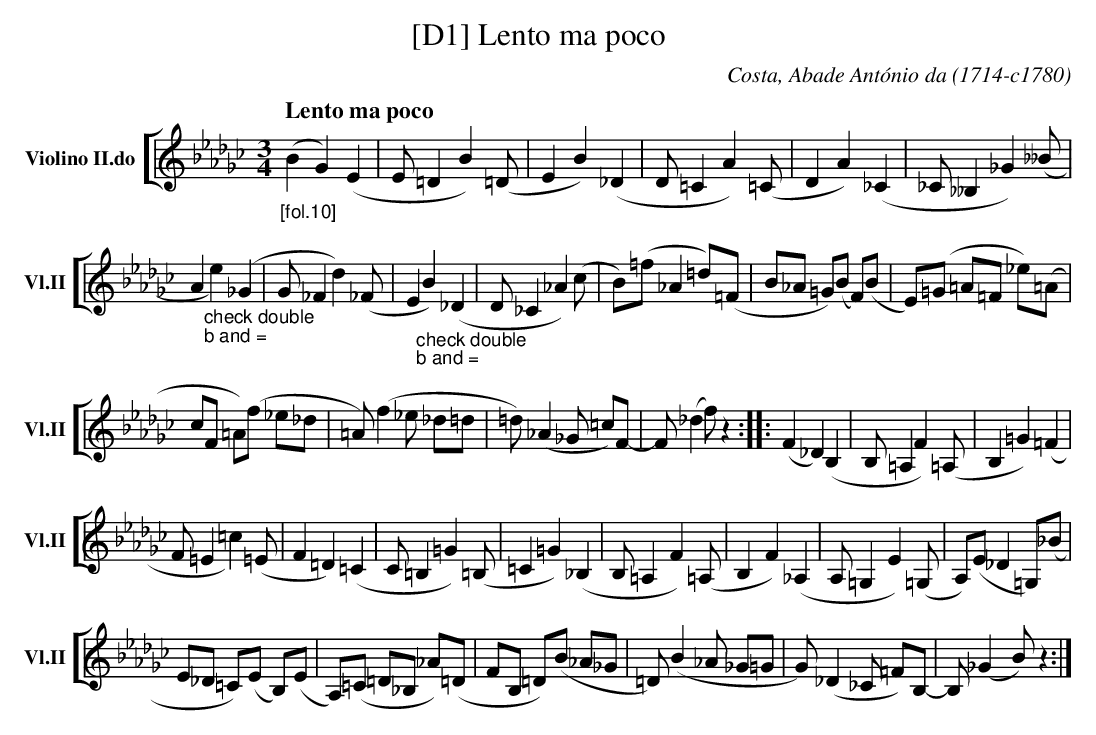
X:1
T:[D1] Lento ma poco
C:Costa, Abade Ant\'onio da (1714-c1780)
M:3/4
L:1/4
K:Gb
V: 2 clef=treble name="Violino II.do" sname="Vl.II"
%%staves [ 2 ]
[Q:"Lento ma poco"] "_[fol.10]" (B G) (E | E/ =D B) (=D/ | E B) (_D | D/ =C A)(=C/ | D A) (_C | _C/ __B,_G) (__B/ |
A "_check double" "_b and =" e) (_G | G/ _F d) (_F/ | E "_check double" "_b and =" B) (_D | D/ _C _A) (c/ | B/)(=f/ _A =d/)(=F/ | B/_A/ =G/)(B/ F/)(B/ | E/)(=G/ =A/=F/ _e/)(=A/ |
c/F/ =A/)(f/ _e/_d/ | =A/) (f _e/ _d/=d/ | =d/) (_A _G/ =c/)F/- | F/ (_d f/) z :|: (F _D) (B, | B,/ =A, F) (=A,/ | B, =G) (=F |
F/ =E =c) (=E/ | F =D) (=C | C/ =B, =G) (=B,/ | =C =G)(_B, | B,/ =A, F) (=A,/ | B, F) (_A, | A,/ =G, E) (=G,/ | A,/)(E/ _D =G,/)(_B/ |
E/_D/ =C/)(E/ B,/)(E/ | A,/)(=C/ =D/_B,/ _A/)(=D/ | F/B,/ =D/)(B/ _A/_G/ | =D/) (B _A/ _G/=G/ | G/) (_D _C/ =F/)B,/- | B,/ (_G B/) z :|
